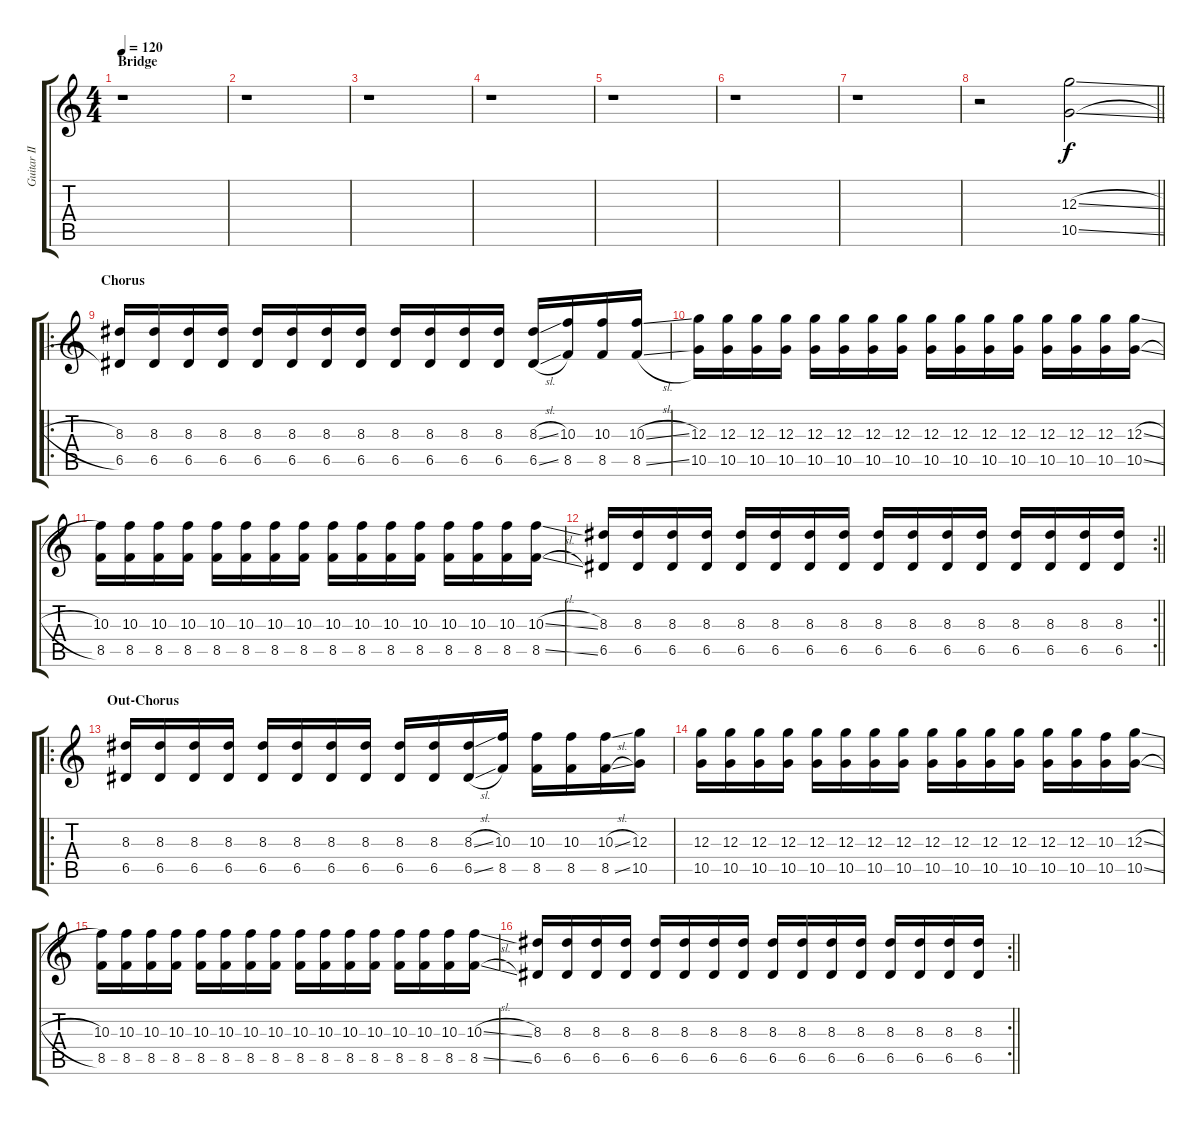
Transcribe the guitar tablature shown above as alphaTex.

\track ("Guitar II" "Guitar II") {instrument electricguitarjazz}
\staff {score tabs}
\tuning (E4 B3 G3 D3 A2 E2) {hide}
\ts (4 4)
\section ("" "Bridge")
\tempo 120
\clef g2
\ks c
r.1{dy mp} |
r.1 |
r.1 |
r.1 |
r.1 |
r.1 |
r.1 |
\barLineRight lightlight
r.2 (12.3{sl} 10.5{sl}).2{dy f} |
\ro
\section ("" "Chorus")
(8.3 6.5).16 (8.3 6.5).16 (8.3 6.5).16 (8.3 6.5).16 (8.3 6.5).16 (8.3 6.5).16 (8.3 6.5).16 (8.3 6.5).16 (8.3 6.5).16 (8.3 6.5).16 (8.3 6.5).16 (8.3 6.5).16 (8.3{sl} 6.5{sl}).16 (10.3 8.5).16 (10.3 8.5).16 (10.3{sl} 8.5{sl}).16 |
(12.3 10.5).16 (12.3 10.5).16 (12.3 10.5).16 (12.3 10.5).16 (12.3 10.5).16 (12.3 10.5).16 (12.3 10.5).16 (12.3 10.5).16 (12.3 10.5).16 (12.3 10.5).16 (12.3 10.5).16 (12.3 10.5).16 (12.3 10.5).16 (12.3 10.5).16 (12.3 10.5).16 (12.3{sl} 10.5{sl}).16 |
(10.3 8.5).16 (10.3 8.5).16 (10.3 8.5).16 (10.3 8.5).16 (10.3 8.5).16 (10.3 8.5).16 (10.3 8.5).16 (10.3 8.5).16 (10.3 8.5).16 (10.3 8.5).16 (10.3 8.5).16 (10.3 8.5).16 (10.3 8.5).16 (10.3 8.5).16 (10.3 8.5).16 (10.3{sl} 8.5{sl}).16 |
\rc 2
\barLineRight lightlight
(8.3 6.5).16 (8.3 6.5).16 (8.3 6.5).16 (8.3 6.5).16 (8.3 6.5).16 (8.3 6.5).16 (8.3 6.5).16 (8.3 6.5).16 (8.3 6.5).16 (8.3 6.5).16 (8.3 6.5).16 (8.3 6.5).16 (8.3 6.5).16 (8.3 6.5).16 (8.3 6.5).16 (8.3 6.5).16 |
\ro
\section ("" "Out-Chorus")
(8.3 6.5).16 (8.3 6.5).16 (8.3 6.5).16 (8.3 6.5).16 (8.3 6.5).16 (8.3 6.5).16 (8.3 6.5).16 (8.3 6.5).16 (8.3 6.5).16 (8.3 6.5).16 (8.3{sl} 6.5{sl}).16 (10.3 8.5).16 (10.3 8.5).16 (10.3 8.5).16 (10.3{sl} 8.5{sl}).16 (12.3 10.5).16 |
(12.3 10.5).16 (12.3 10.5).16 (12.3 10.5).16 (12.3 10.5).16 (12.3 10.5).16 (12.3 10.5).16 (12.3 10.5).16 (12.3 10.5).16 (12.3 10.5).16 (12.3 10.5).16 (12.3 10.5).16 (12.3 10.5).16 (12.3 10.5).16 (12.3 10.5).16 (10.3 10.5).16 (12.3{sl} 10.5{sl}).16 |
(10.3 8.5).16 (10.3 8.5).16 (10.3 8.5).16 (10.3 8.5).16 (10.3 8.5).16 (10.3 8.5).16 (10.3 8.5).16 (10.3 8.5).16 (10.3 8.5).16 (10.3 8.5).16 (10.3 8.5).16 (10.3 8.5).16 (10.3 8.5).16 (10.3 8.5).16 (10.3 8.5).16 (10.3{sl} 8.5{sl}).16 |
\rc 2
\barLineRight lightlight
(8.3 6.5).16 (8.3 6.5).16 (8.3 6.5).16 (8.3 6.5).16 (8.3 6.5).16 (8.3 6.5).16 (8.3 6.5).16 (8.3 6.5).16 (8.3 6.5).16 (8.3 6.5).16 (8.3 6.5).16 (8.3 6.5).16 (8.3 6.5).16 (8.3 6.5).16 (8.3 6.5).16 (8.3 6.5).16
